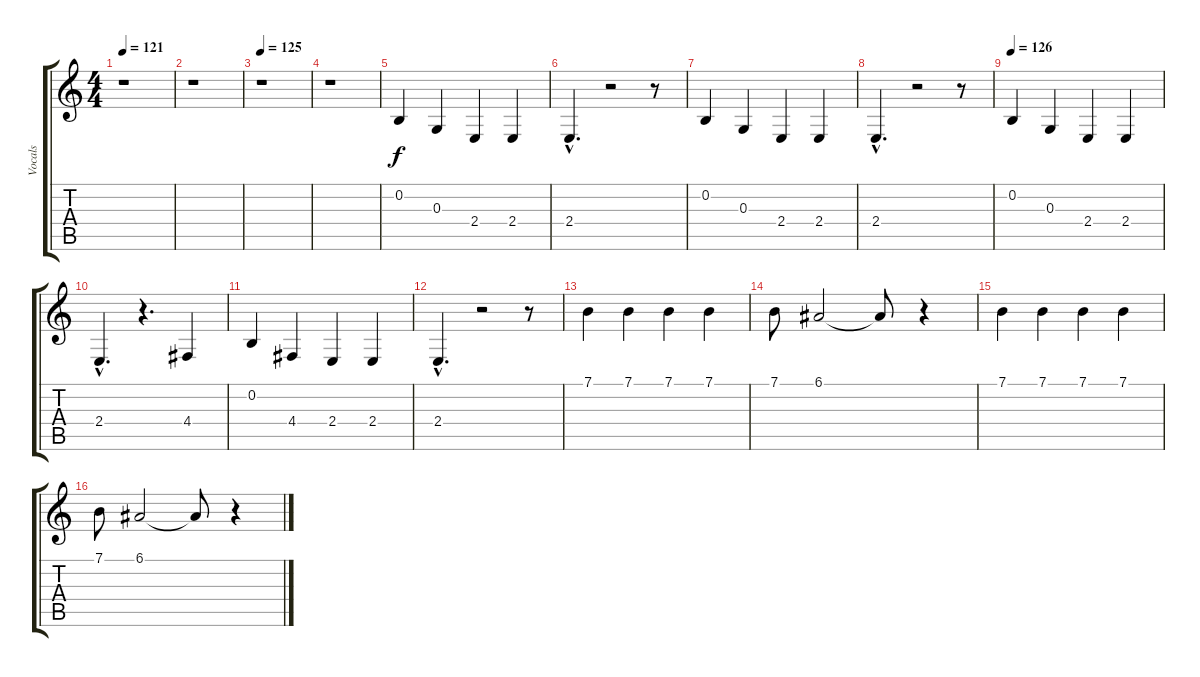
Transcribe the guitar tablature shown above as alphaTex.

\track ("Vocals" "Vocals") {instrument brightacousticpiano}
\staff {score tabs}
\tuning (E4 B3 G3 D3 A2 E2) {hide}
\ts (4 4)
\tempo 121
\clef g2
\ks c
r.1{dy f instrument brightacousticpiano} |
r.1 |
\tempo 125
r.1 |
r.1 |
0.2.4 0.3.4 2.4.4 2.4.4 |
2.4{hac}.4{d} r.2 r.8 |
0.2.4 0.3.4 2.4.4 2.4.4 |
2.4{hac}.4{d} r.2 r.8 |
\tempo 126
0.2.4 0.3.4 2.4.4 2.4.4 |
2.4{hac}.4{d} r.4{d} 4.4.4 |
0.2.4 4.4.4 2.4.4 2.4.4 |
2.4{hac}.4{d} r.2 r.8 |
7.1.4 7.1.4 7.1.4 7.1.4 |
7.1.8 6.1.2 6.1{t}.8 r.4 |
7.1.4 7.1.4 7.1.4 7.1.4 |
7.1.8 6.1.2 6.1{t}.8 r.4
